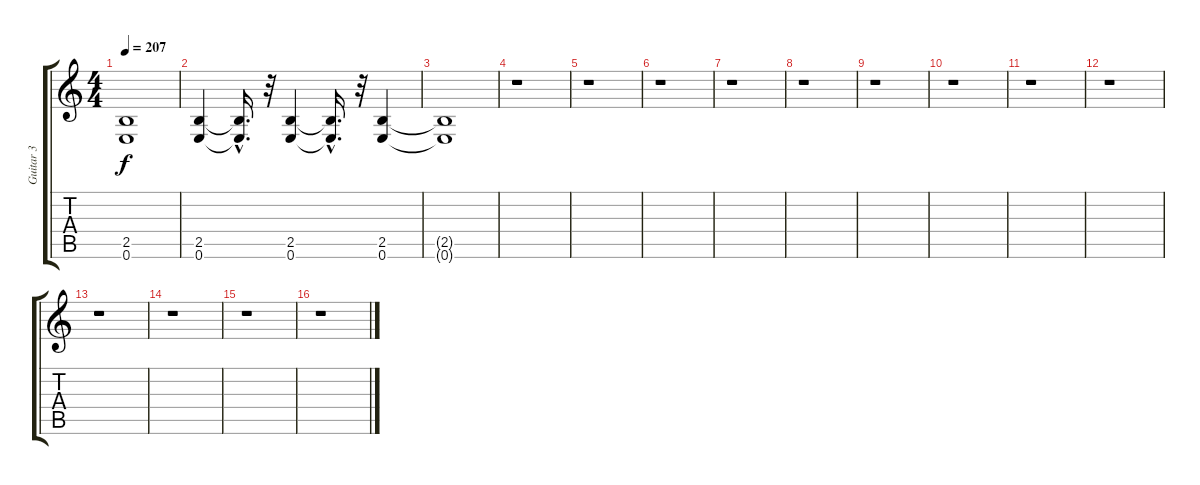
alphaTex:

\track ("Guitar 3" "Guitar 3") {instrument distortionguitar}
\staff {score tabs}
\tuning (E4 B3 G3 D3 A2 E2) {hide}
\ts (4 4)
\tempo 207
\clef g2
\ks c
(2.5{t} 0.6{t}).1{dy f} |
(2.5 0.6).4 (2.5{hac t} 0.6{hac t}).16{d} r.32 (2.5 0.6).4 (2.5{hac t} 0.6{hac t}).16{d} r.32 (2.5 0.6).4 |
(2.5{t} 0.6{t}).1 |
r.1 |
r.1 |
r.1 |
r.1 |
r.1 |
r.1 |
r.1 |
r.1 |
r.1 |
r.1 |
r.1 |
r.1 |
r.1
